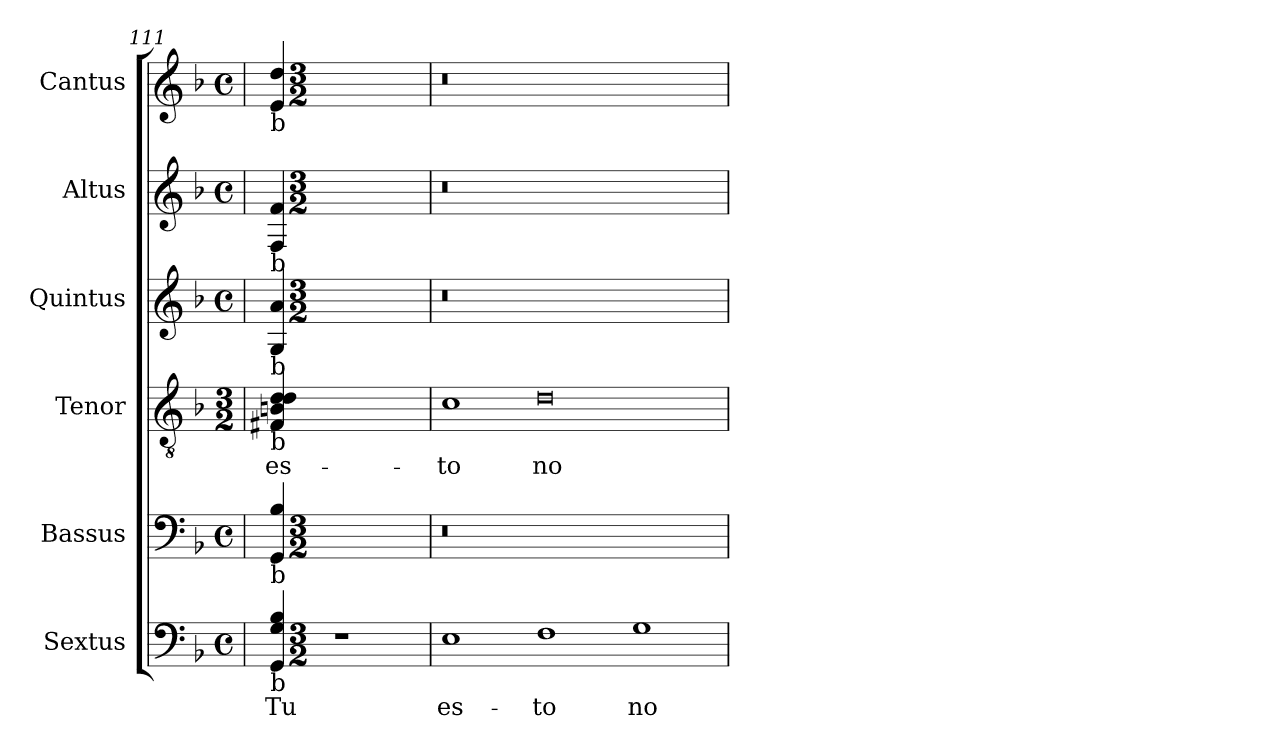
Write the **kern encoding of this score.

**kern	**text	**kern	**kern	**text	**kern	**kern	**kern
*part6	*part6	*part5	*part4	*part4	*part3	*part2	*part1
*staff6	*staff6	*staff5	*staff4	*staff4	*staff3	*staff2	*staff1
*I"Sextus	*	*I"Bassus	*I"Tenor	*	*I"Quintus	*I"Altus	*I"Cantus
*I'Sextus	*	*I'Bassus	*I'Tenor	*	*I'Quintus	*I'Altus	*I'Cantus
!!LO:PB:g=z
*clefF4	*	*clefF4	*clefGv2	*	*clefG2	*clefG2	*clefG2
*k[b-]	*	*k[b-]	*k[b-]	*	*k[b-]	*k[b-]	*k[b-]
*F:	*	*F:	*F:	*	*F:	*F:	*F:
*M4/4	*	*M4/4	*M3/2	*	*M4/4	*M4/4	*M4/4
*met(c)	*	*met(c)	*	*	*met(c)	*met(c)	*met(c)
!!LO:REH:place=s3:a:B:fs=9:t=
=111	=111!	=111	=111	=111!	=111	=111	=111!
!	!	!	!	!	!	!	!LO:TX:b:t=b
!	!	!	!	!	!	!LO:TX:b:t=b	!
!	!	!	!	!	!LO:TX:b:t=b	!	!
!	!	!	!LO:TX:b:t=b	!	!	!	!
!	!	!LO:TX:b:t=b	!	!	!	!	!
!LO:TX:b:t=b	!	!	!	!	!	!	!
!	!LO:LY:b:cj	!	!	!LO:LY:b:cj	!	!	!
4B-/ 4GG/ 4G	Tu	4B-/ 4GG/	4d/ 4F#X/ 4d 4Bn	es-	4a/ 4G/	4f/ 4F/	4dd/ 4e/
*M3/2	*	*M3/2	*	*	*M3/2	*M3/2	*M3/2
1r	.	1ryy	1ryy	.	1ryy	1ryy	1ryy
=112	=112	=112	=112	=112	=112	=112	=112
!	!LO:LY:b:cj	!	!	!LO:LY:b:cj	!	!	!
1E	es-	0.r	1c	-to	0.r	0.r	0.r
!	!LO:LY:b:cj	!	!	!LO:LY:b:cj	!	!	!
1F	-to	.	0d	no-	.	.	.
!	!LO:LY:b:cj	!	!	!	!	!	!
1G	no-	.	.	.	.	.	.
=	=	=	=	=	=	=	=
*-	*-	*-	*-	*-	*-	*-	*-
